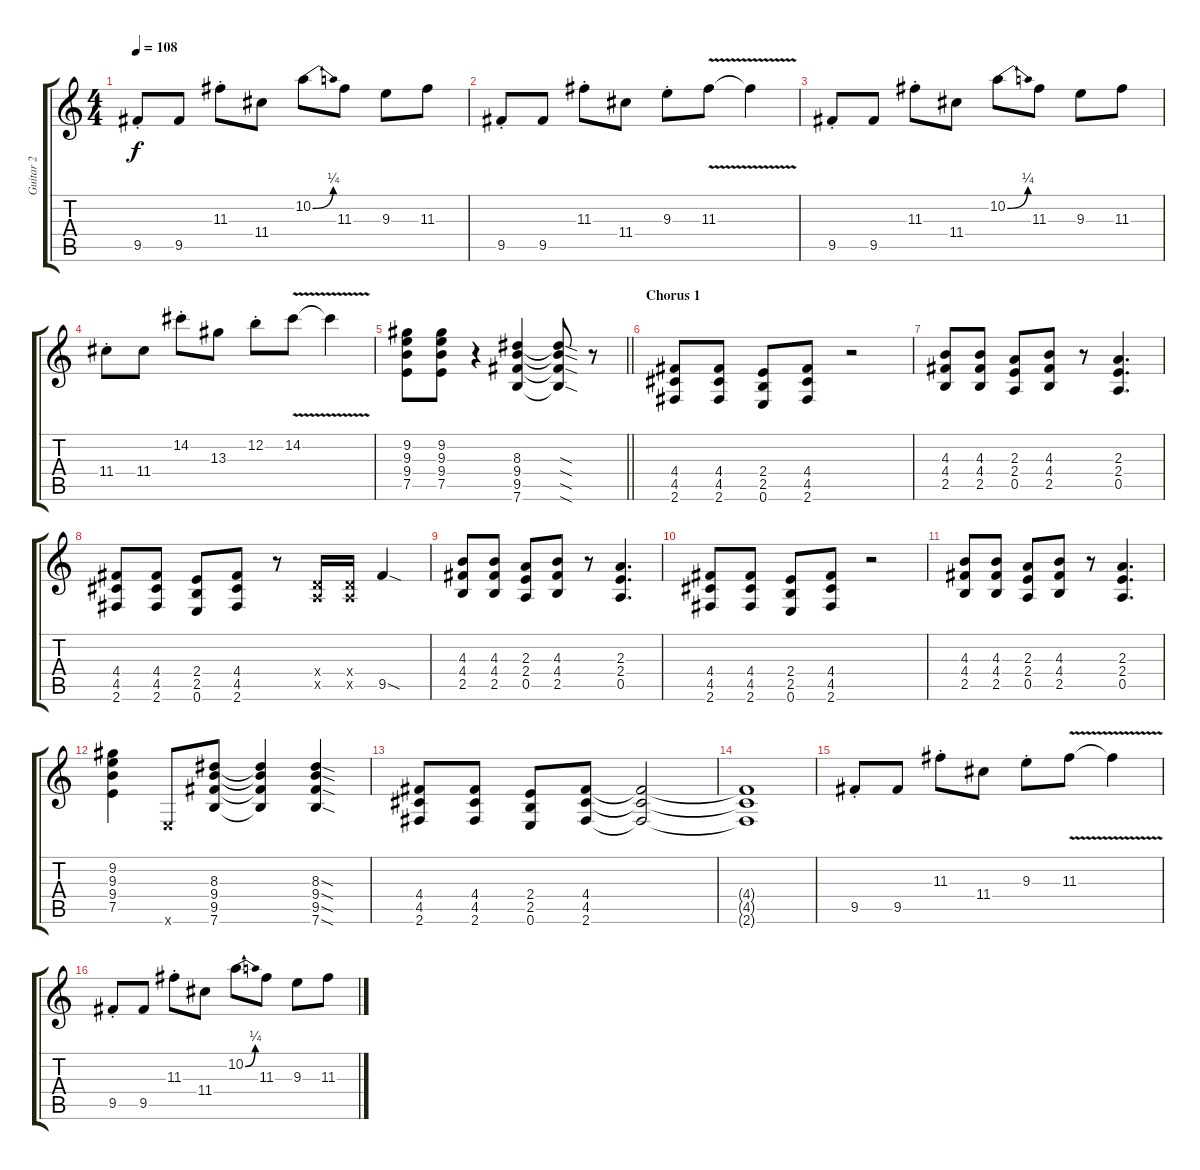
\track ("Guitar 2" "Guitar 2") {instrument overdrivenguitar}
\staff {score tabs}
\tuning (E4 B3 G3 D3 A2 E2) {hide}
\ts (4 4)
\tempo 108
\clef g2
\ks c
9.5{st}.8{dy f} 9.5.8 11.3{st}.8 11.4.8 10.2{be (bend 0 0 60 1)}.8 11.3.8 9.3.8 11.3.8 |
9.5{st}.8 9.5.8 11.3{st}.8 11.4.8 9.3{st}.8 11.3{v}.8 11.3{t}.4 |
9.5{st}.8 9.5.8 11.3{st}.8 11.4.8 10.2{be (bend 0 0 60 1)}.8 11.3.8 9.3.8 11.3.8 |
11.4{st}.8 11.4.8 14.2{st}.8 13.3.8 12.2{st}.8 14.2{v}.8 14.2{t}.4 |
\barLineRight lightlight
(9.2 9.3 9.4 7.5).8 (9.2 9.3 9.4 7.5).8 r.4 (8.3 9.4 9.5 7.6).4 (8.3{sod t} 9.4{sod t} 9.5{sod t} 7.6{sod t}).8 r.8 |
\section ("" "Chorus 1")
(4.4 4.5 2.6).8 (4.4 4.5 2.6).8 (2.4 2.5 0.6).8 (4.4 4.5 2.6).8 r.2 |
(4.3 4.4 2.5).8 (4.3 4.4 2.5).8 (2.3 2.4 0.5).8 (4.3 4.4 2.5).8 r.8 (2.3 2.4 0.5).4{d} |
(4.4 4.5 2.6).8 (4.4 4.5 2.6).8 (2.4 2.5 0.6).8 (4.4 4.5 2.6).8 r.8 (0.4{x} 0.5{x}).16 (0.4{x} 0.5{x}).16 9.5{sod}.4 |
(4.3 4.4 2.5).8 (4.3 4.4 2.5).8 (2.3 2.4 0.5).8 (4.3 4.4 2.5).8 r.8 (2.3 2.4 0.5).4{d} |
(4.4 4.5 2.6).8 (4.4 4.5 2.6).8 (2.4 2.5 0.6).8 (4.4 4.5 2.6).8 r.2 |
(4.3 4.4 2.5).8 (4.3 4.4 2.5).8 (2.3 2.4 0.5).8 (4.3 4.4 2.5).8 r.8 (2.3 2.4 0.5).4{d} |
(9.2 9.3 9.4 7.5).4 0.6{x}.8 (8.3 9.4 9.5 7.6).8 (8.3{t} 9.4{t} 9.5{t} 7.6{t}).4 (8.3{sod} 9.4{sod} 9.5{sod} 7.6{sod}).4 |
(4.4 4.5 2.6).8 (4.4 4.5 2.6).8 (2.4 2.5 0.6).8 (4.4 4.5 2.6).8 (4.4{t} 4.5{t} 2.6{t}).2 |
(4.4{t} 4.5{t} 2.6{t}).1 |
9.5{st}.8 9.5.8 11.3{st}.8 11.4.8 9.3{st}.8 11.3{v}.8 11.3{t}.4 |
9.5{st}.8 9.5.8 11.3{st}.8 11.4.8 10.2{be (bend 0 0 60 1)}.8 11.3.8 9.3.8 11.3.8
